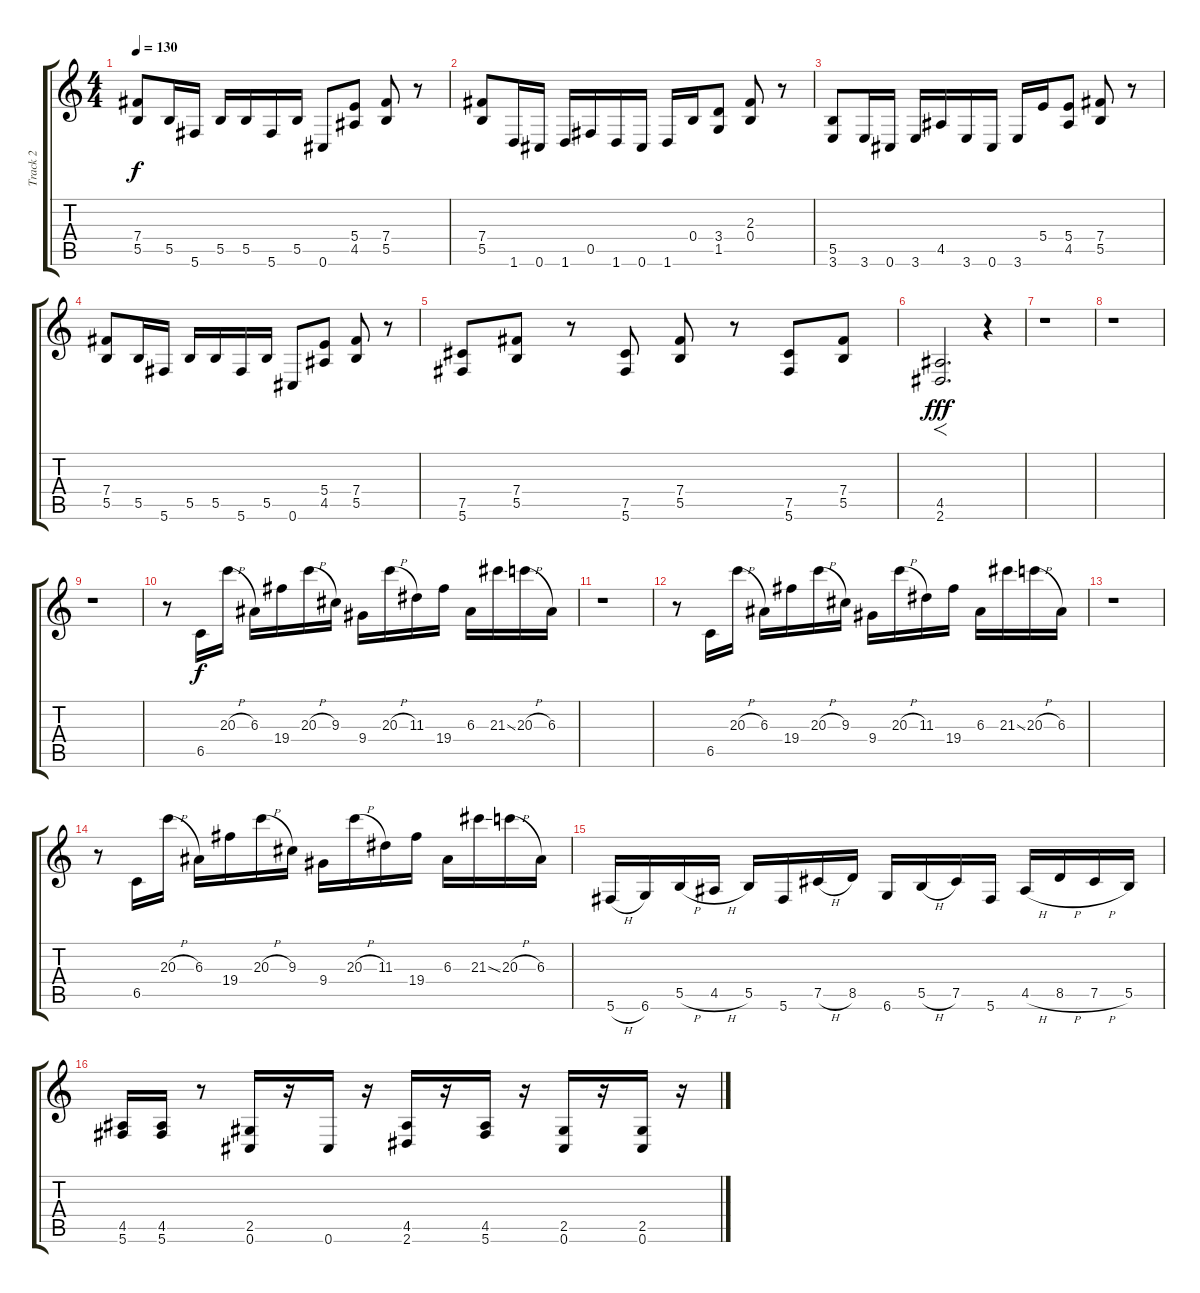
\track ("Track 2" "Track 2") {instrument distortionguitar}
\staff {score tabs}
\tuning (Db4 Ab3 E3 B2 Gb2 Db2) {hide}
\ts (4 4)
\tempo 130
\clef g2
\ks c
(7.4 5.5).8{dy f} 5.5.16 5.6.16 5.5.16 5.5.16 5.6.16 5.5.16 0.6.8 (5.4 4.5).8 (7.4 5.5).8 r.8 |
(7.4 5.5).8 1.6.16 0.6.16 1.6.16 0.5.16 1.6.16 0.6.16 1.6.16 0.4.16 (3.4 1.5).8 (2.3 0.4).8 r.8 |
(5.5 3.6).8 3.6.16 0.6.16 3.6.16 4.5.16 3.6.16 0.6.16 3.6.16 5.4.16 (5.4 4.5).8 (7.4 5.5).8 r.8 |
(7.4 5.5).8 5.5.16 5.6.16 5.5.16 5.5.16 5.6.16 5.5.16 0.6.8 (5.4 4.5).8 (7.4 5.5).8 r.8 |
(7.5 5.6).8 (7.4 5.5).8 r.8 (7.5 5.6).8 (7.4 5.5).8 r.8 (7.5 5.6).8 (7.4 5.5).8 |
(4.5 2.6).2{f d dy fff} r.4 |
r.1 |
r.1 |
r.1 |
r.8 6.5.16{dy f} 20.3{h}.16 6.3.16 19.4.16 20.3{h}.16 9.3.16 9.4.16 20.3{h}.16 11.3.16 19.4.16 6.3.16 21.3{ss}.16 20.3{h}.16 6.3.16 |
r.1 |
r.8 6.5.16 20.3{h}.16 6.3.16 19.4.16 20.3{h}.16 9.3.16 9.4.16 20.3{h}.16 11.3.16 19.4.16 6.3.16 21.3{ss}.16 20.3{h}.16 6.3.16 |
r.1 |
r.8 6.5.16 20.3{h}.16 6.3.16 19.4.16 20.3{h}.16 9.3.16 9.4.16 20.3{h}.16 11.3.16 19.4.16 6.3.16 21.3{ss}.16 20.3{h}.16 6.3.16 |
5.6{h}.16 6.6.16 5.5{h}.16 4.5{h}.16 5.5.16 5.6.16 7.5{h}.16 8.5.16 6.6.16 5.5{h}.16 7.5.16 5.6.16 4.5{h}.16 8.5{h}.16 7.5{h}.16 5.5.16 |
(4.5 5.6).16 (4.5 5.6).16 r.8 (2.5 0.6).16 r.16 0.6.16 r.16 (4.5 2.6).16 r.16 (4.5 5.6).16 r.16 (2.5 0.6).16 r.16 (2.5 0.6).16 r.16
